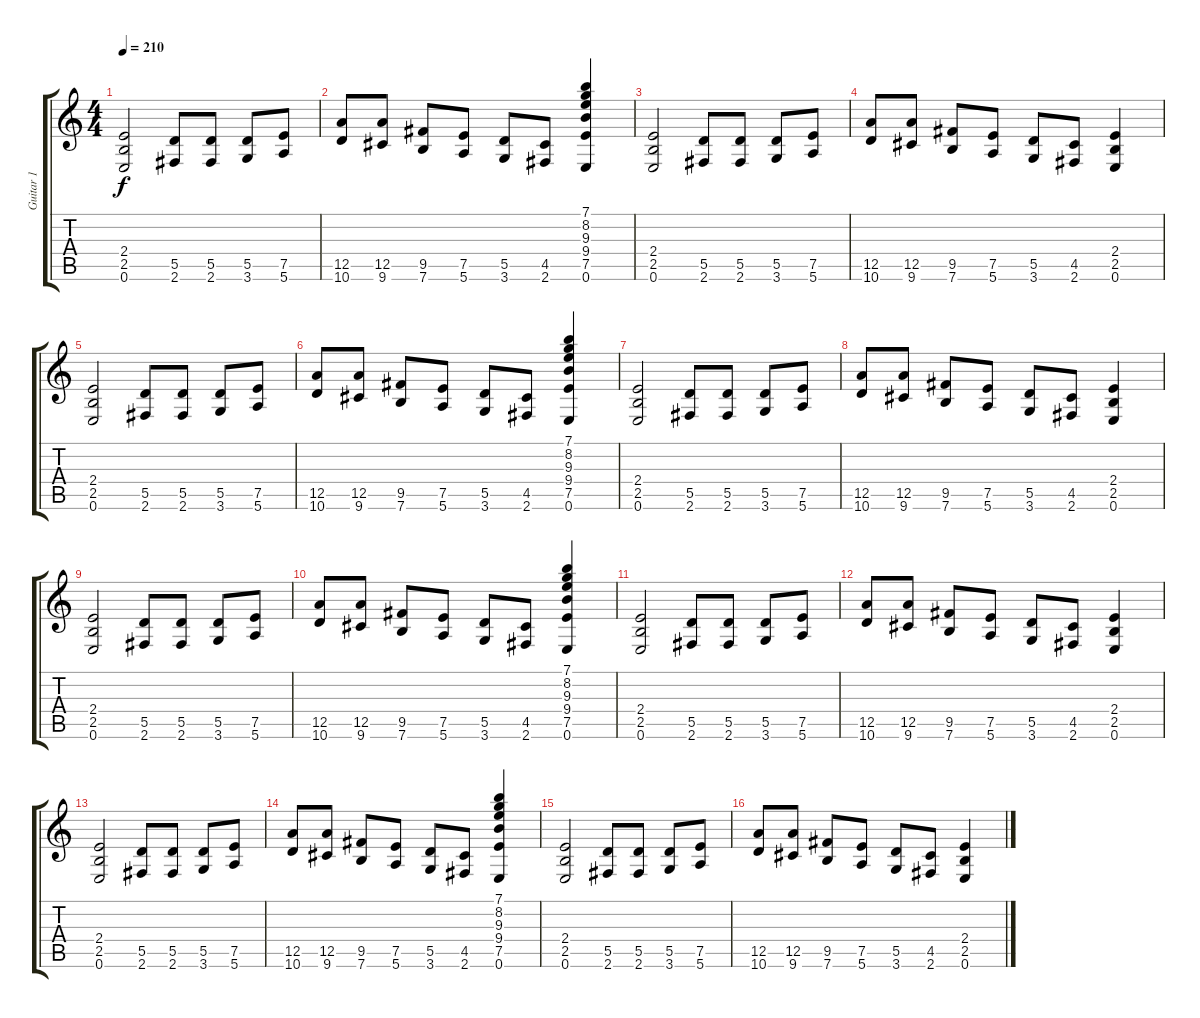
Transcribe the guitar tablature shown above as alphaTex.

\track ("Guitar 1" "Guitar 1") {instrument electricguitarclean}
\staff {score tabs}
\tuning (E4 B3 G3 D3 A2 E2) {hide}
\ts (4 4)
\tempo 210
\clef g2
\ks c
(2.4 2.5 0.6).2{dy f} (5.5 2.6).8 (5.5 2.6).8 (5.5 3.6).8 (7.5 5.6).8 |
(12.5 10.6).8 (12.5 9.6).8 (9.5 7.6).8 (7.5 5.6).8 (5.5 3.6).8 (4.5 2.6).8 (7.1 8.2 9.3 9.4 7.5 0.6).4 |
(2.4 2.5 0.6).2 (5.5 2.6).8 (5.5 2.6).8 (5.5 3.6).8 (7.5 5.6).8 |
(12.5 10.6).8 (12.5 9.6).8 (9.5 7.6).8 (7.5 5.6).8 (5.5 3.6).8 (4.5 2.6).8 (2.4 2.5 0.6).4 |
(2.4 2.5 0.6).2 (5.5 2.6).8 (5.5 2.6).8 (5.5 3.6).8 (7.5 5.6).8 |
(12.5 10.6).8 (12.5 9.6).8 (9.5 7.6).8 (7.5 5.6).8 (5.5 3.6).8 (4.5 2.6).8 (7.1 8.2 9.3 9.4 7.5 0.6).4 |
(2.4 2.5 0.6).2 (5.5 2.6).8 (5.5 2.6).8 (5.5 3.6).8 (7.5 5.6).8 |
(12.5 10.6).8 (12.5 9.6).8 (9.5 7.6).8 (7.5 5.6).8 (5.5 3.6).8 (4.5 2.6).8 (2.4 2.5 0.6).4 |
(2.4 2.5 0.6).2 (5.5 2.6).8 (5.5 2.6).8 (5.5 3.6).8 (7.5 5.6).8 |
(12.5 10.6).8 (12.5 9.6).8 (9.5 7.6).8 (7.5 5.6).8 (5.5 3.6).8 (4.5 2.6).8 (7.1 8.2 9.3 9.4 7.5 0.6).4 |
(2.4 2.5 0.6).2 (5.5 2.6).8 (5.5 2.6).8 (5.5 3.6).8 (7.5 5.6).8 |
(12.5 10.6).8 (12.5 9.6).8 (9.5 7.6).8 (7.5 5.6).8 (5.5 3.6).8 (4.5 2.6).8 (2.4 2.5 0.6).4 |
(2.4 2.5 0.6).2 (5.5 2.6).8 (5.5 2.6).8 (5.5 3.6).8 (7.5 5.6).8 |
(12.5 10.6).8 (12.5 9.6).8 (9.5 7.6).8 (7.5 5.6).8 (5.5 3.6).8 (4.5 2.6).8 (7.1 8.2 9.3 9.4 7.5 0.6).4 |
(2.4 2.5 0.6).2 (5.5 2.6).8 (5.5 2.6).8 (5.5 3.6).8 (7.5 5.6).8 |
(12.5 10.6).8 (12.5 9.6).8 (9.5 7.6).8 (7.5 5.6).8 (5.5 3.6).8 (4.5 2.6).8 (2.4 2.5 0.6).4
